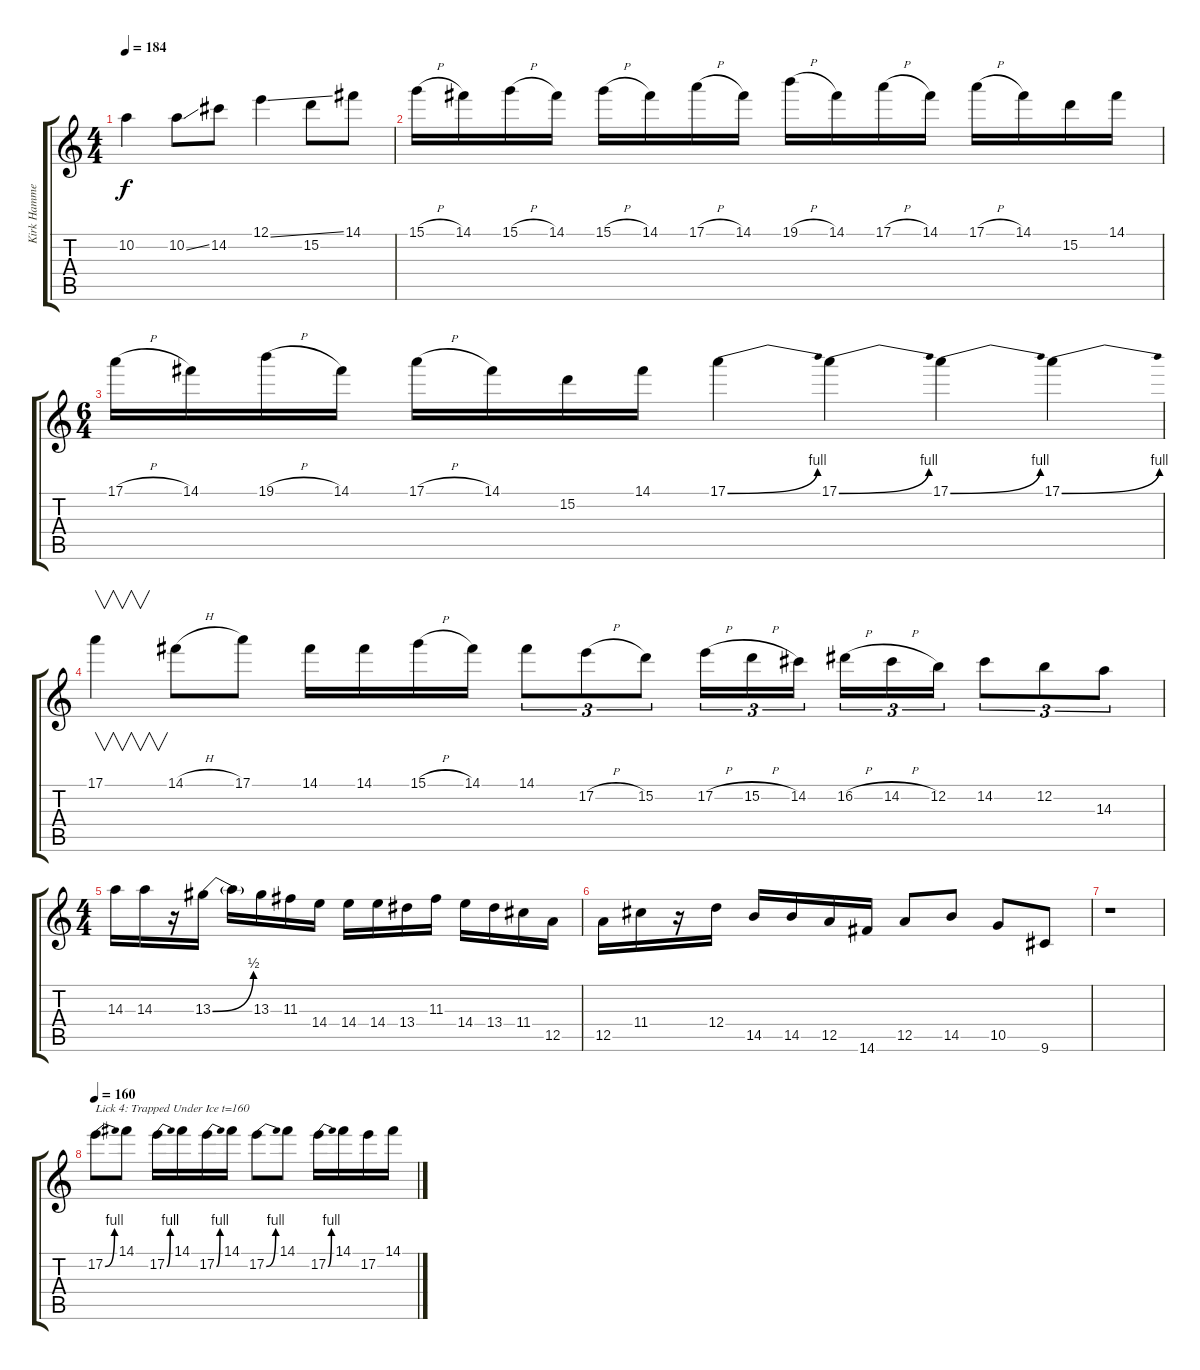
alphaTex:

\track ("Kirk Hammett" "Kirk Hamme") {instrument distortionguitar}
\staff {score tabs}
\tuning (E4 B3 G3 D3 A2 E2) {hide}
\ts (4 4)
\tempo 184
\clef g2
\ks c
10.2.4{dy f} 10.2{ss}.8 14.2.8 12.1{ss}.4 15.2.8 14.1.8 |
15.1{h}.16 14.1.16 15.1{h}.16 14.1.16 15.1{h}.16 14.1.16 17.1{h}.16 14.1.16 19.1{h}.16 14.1.16 17.1{h}.16 14.1.16 17.1{h}.16 14.1.16 15.2.16 14.1.16 |
\ts (6 4)
17.1{h}.16 14.1.16 19.1{h}.16 14.1.16 17.1{h}.16 14.1.16 15.2.16 14.1.16 17.1{be (bend 0 0 60 4)}.4 17.1{be (bend 0 0 60 4)}.4 17.1{be (bend 0 0 60 4)}.4 17.1{be (bend 0 0 60 4)}.4 |
17.1.4{v} 14.1{h}.8 17.1.8 14.1.16 14.1.16 15.1{h}.16 14.1.16 14.1.8{tu (3 2)} 17.2{h}.8{tu (3 2)} 15.2.8{tu (3 2)} 17.2{h}.16{tu (3 2)} 15.2{h}.16{tu (3 2)} 14.2.16{tu (3 2)} 16.2{h}.16{tu (3 2)} 14.2{h}.16{tu (3 2)} 12.2.16{tu (3 2)} 14.2.8{tu (3 2)} 12.2.8{tu (3 2)} 14.3.8{tu (3 2)} |
\ts (4 4)
14.3.16 14.3.16 r.16 13.3{be (bend 0 0 60 2)}.16 13.3{t}.16 13.3.16 11.3.16 14.4.16 14.4.16 14.4.16 13.4.16 11.3.16 14.4.16 13.4.16 11.4.16 12.5.16 |
12.5.16 11.4.16 r.16 12.4.16 14.5.16 14.5.16 12.5.16 14.6.16 12.5.8 14.5.8 10.5.8 9.6.8 |
r.1 |
\tempo 160
17.2{be (bend 0 0 60 4)}.8{txt "Lick 4: Trapped Under Ice t=160"} 14.1.8 17.2{be (bend 0 0 60 4)}.16 14.1.16 17.2{be (bend 0 0 60 4)}.16 14.1.16 17.2{be (bend 0 0 60 4)}.8 14.1.8 17.2{be (bend 0 0 60 4)}.16 14.1.16 17.2.16 14.1.16
